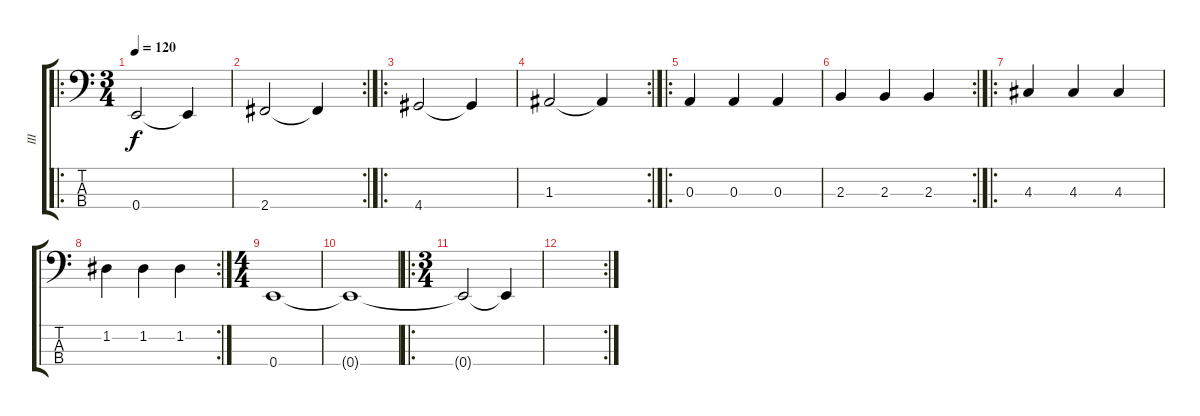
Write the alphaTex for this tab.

\track ("III" "III") {instrument electricbassfinger}
\staff {score tabs}
\tuning (G2 D2 A1 E1) {hide}
\ro
\ts (3 4)
\tempo 120
\clef f4
\ks c
0.4.2{dy f} 0.4{t}.4 |
\rc 2
2.4.2 2.4{t}.4 |
\ro
4.4.2 4.4{t}.4 |
\rc 2
1.3.2 1.3{t}.4 |
\ro
0.3.4 0.3.4 0.3.4 |
\rc 2
2.3.4 2.3.4 2.3.4 |
\ro
4.3.4 4.3.4 4.3.4 |
\rc 2
1.2.4 1.2.4 1.2.4 |
\ts (4 4)
0.4.1 |
0.4{t}.1 |
\ro
\ts (3 4)
0.4{t}.2 0.4{t}.4 |
\rc 2
